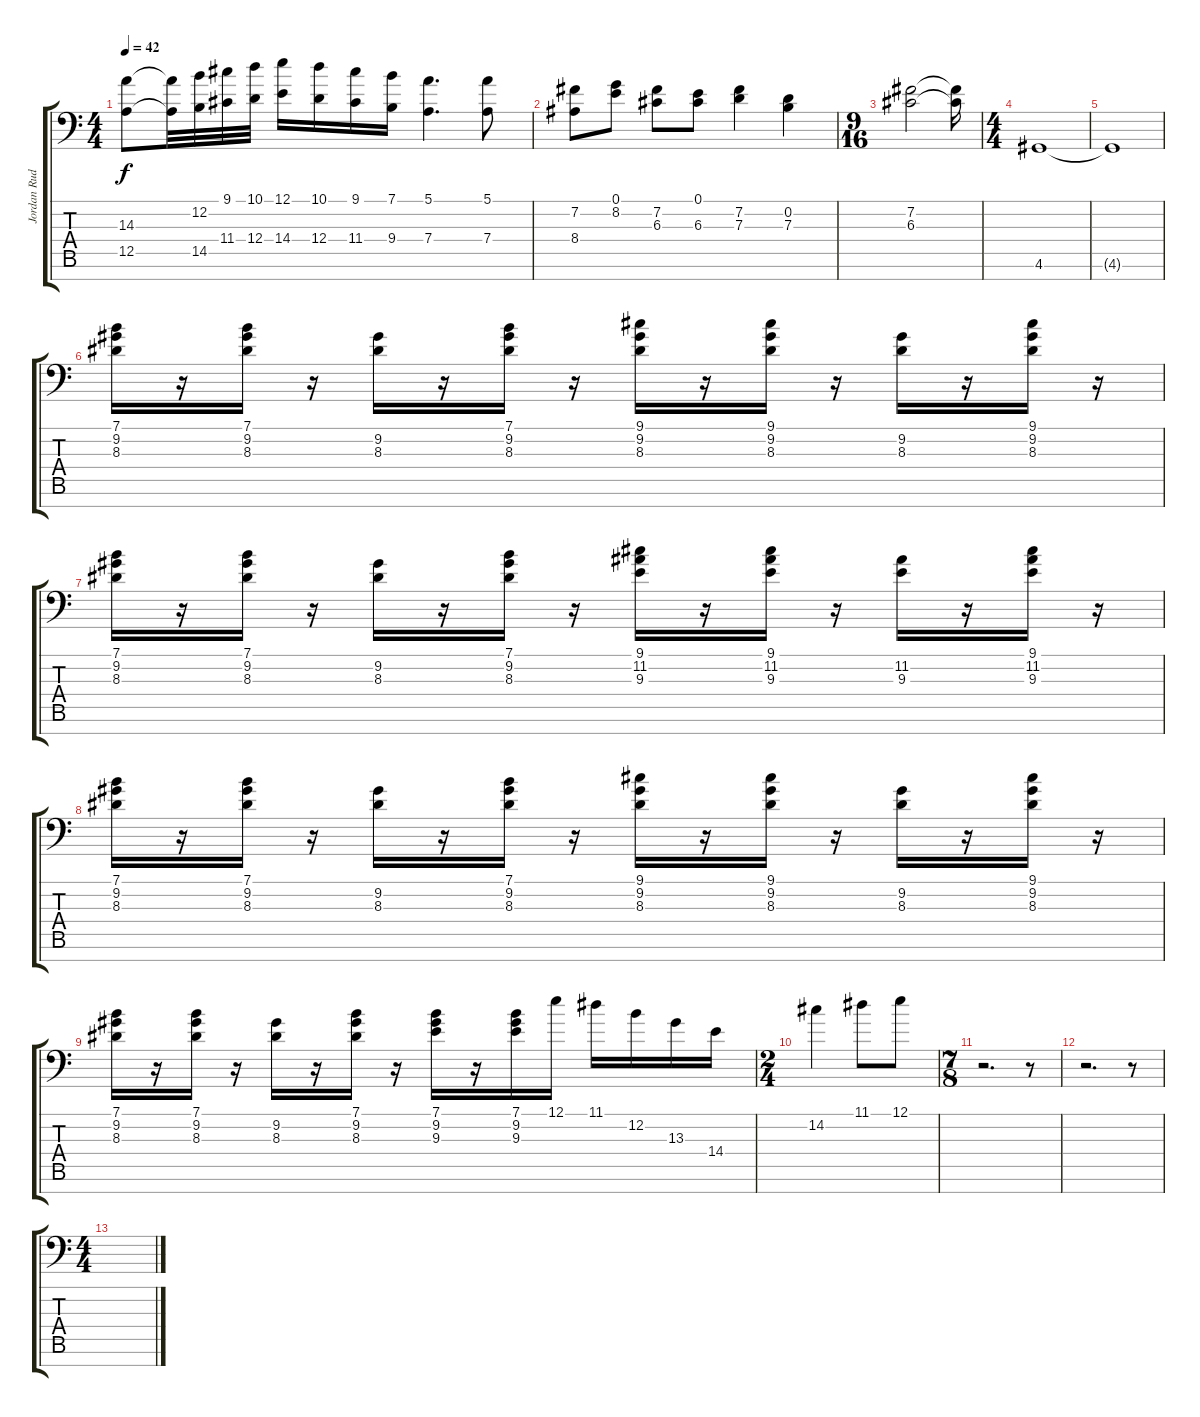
\track ("Jordan Rudess" "Jordan Rud") {instrument stringensemble1}
\staff {score tabs}
\tuning (E4 B3 G3 D3 A2 E2 C-1) {hide}
\ts (4 4)
\tempo 42
\clef f4
\ks c
(14.3 12.5).8{dy f} (14.3{t} 12.5{t}).32 (12.2 14.5).32 (9.1 11.4).32 (10.1 12.4).32 (12.1 14.4).16 (10.1 12.4).16 (9.1 11.4).16 (7.1 9.4).16 (5.1 7.4).4{d} (5.1 7.4).8 |
(7.2 8.4).8 (0.1 8.2).8 (7.2 6.3).8 (0.1 6.3).8 (7.2 7.3).4 (0.2 7.3).4 |
\ts (9 16)
(7.2 6.3).2 (7.2{t} 6.3{t}).16 |
\ts (4 4)
4.6.1 |
4.6{t}.1 |
(7.1 9.2 8.3).16 r.16 (7.1 9.2 8.3).16 r.16 (9.2 8.3).16 r.16 (7.1 9.2 8.3).16 r.16 (9.1 9.2 8.3).16 r.16 (9.1 9.2 8.3).16 r.16 (9.2 8.3).16 r.16 (9.1 9.2 8.3).16 r.16 |
(7.1 9.2 8.3).16 r.16 (7.1 9.2 8.3).16 r.16 (9.2 8.3).16 r.16 (7.1 9.2 8.3).16 r.16 (9.1 11.2 9.3).16 r.16 (9.1 11.2 9.3).16 r.16 (11.2 9.3).16 r.16 (9.1 11.2 9.3).16 r.16 |
(7.1 9.2 8.3).16 r.16 (7.1 9.2 8.3).16 r.16 (9.2 8.3).16 r.16 (7.1 9.2 8.3).16 r.16 (9.1 9.2 8.3).16 r.16 (9.1 9.2 8.3).16 r.16 (9.2 8.3).16 r.16 (9.1 9.2 8.3).16 r.16 |
(7.1 9.2 8.3).16 r.16 (7.1 9.2 8.3).16 r.16 (9.2 8.3).16 r.16 (7.1 9.2 8.3).16 r.16 (7.1 9.2 9.3).16 r.16 (7.1 9.2 9.3).16 12.1.16 11.1.16 12.2.16 13.3.16 14.4.16 |
\ts (2 4)
14.2.4 11.1.8 12.1.8 |
\ts (7 8)
r.2{d} r.8 |
r.2{d} r.8 |
\ts (4 4)
